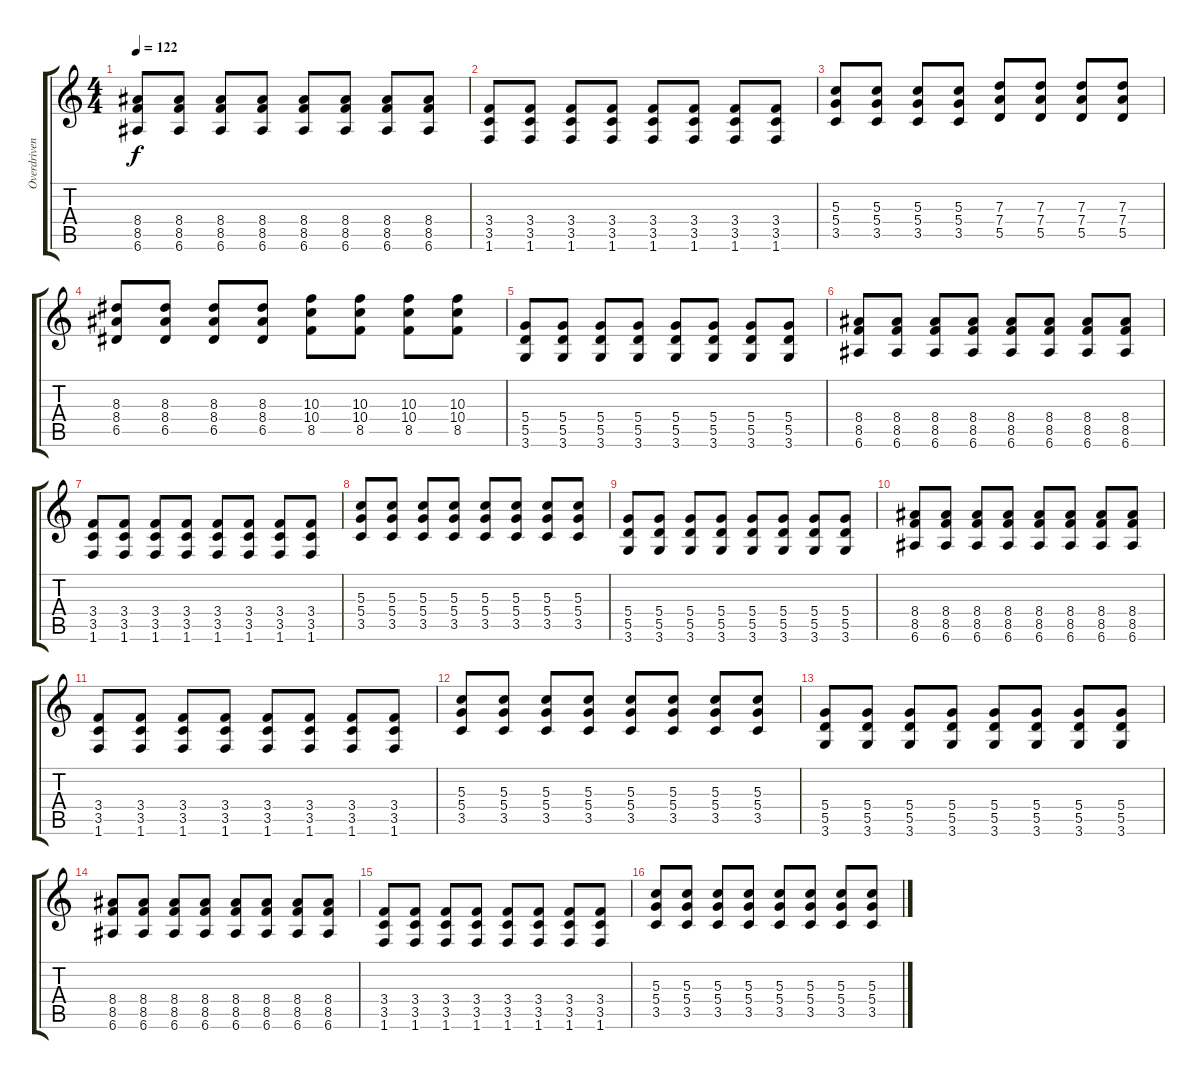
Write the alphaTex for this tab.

\track ("Overdriven Guitar" "Overdriven") {instrument overdrivenguitar}
\staff {score tabs}
\tuning (E4 B3 G3 D3 A2 E2) {hide}
\ts (4 4)
\tempo 122
\clef g2
\ks c
(8.4 8.5 6.6).8{dy f} (8.4 8.5 6.6).8 (8.4 8.5 6.6).8 (8.4 8.5 6.6).8 (8.4 8.5 6.6).8 (8.4 8.5 6.6).8 (8.4 8.5 6.6).8 (8.4 8.5 6.6).8 |
(3.4 3.5 1.6).8 (3.4 3.5 1.6).8 (3.4 3.5 1.6).8 (3.4 3.5 1.6).8 (3.4 3.5 1.6).8 (3.4 3.5 1.6).8 (3.4 3.5 1.6).8 (3.4 3.5 1.6).8 |
(5.3 5.4 3.5).8 (5.3 5.4 3.5).8 (5.3 5.4 3.5).8 (5.3 5.4 3.5).8 (7.3 7.4 5.5).8 (7.3 7.4 5.5).8 (7.3 7.4 5.5).8 (7.3 7.4 5.5).8 |
(8.3 8.4 6.5).8 (8.3 8.4 6.5).8 (8.3 8.4 6.5).8 (8.3 8.4 6.5).8 (10.3 10.4 8.5).8 (10.3 10.4 8.5).8 (10.3 10.4 8.5).8 (10.3 10.4 8.5).8 |
(5.4 5.5 3.6).8{volume 11 instrument overdrivenguitar} (5.4 5.5 3.6).8 (5.4 5.5 3.6).8 (5.4 5.5 3.6).8 (5.4 5.5 3.6).8 (5.4 5.5 3.6).8 (5.4 5.5 3.6).8 (5.4 5.5 3.6).8 |
(8.4 8.5 6.6).8 (8.4 8.5 6.6).8 (8.4 8.5 6.6).8 (8.4 8.5 6.6).8 (8.4 8.5 6.6).8 (8.4 8.5 6.6).8 (8.4 8.5 6.6).8 (8.4 8.5 6.6).8 |
(3.4 3.5 1.6).8 (3.4 3.5 1.6).8 (3.4 3.5 1.6).8 (3.4 3.5 1.6).8 (3.4 3.5 1.6).8 (3.4 3.5 1.6).8 (3.4 3.5 1.6).8 (3.4 3.5 1.6).8 |
(5.3 5.4 3.5).8 (5.3 5.4 3.5).8 (5.3 5.4 3.5).8 (5.3 5.4 3.5).8 (5.3 5.4 3.5).8 (5.3 5.4 3.5).8 (5.3 5.4 3.5).8 (5.3 5.4 3.5).8 |
(5.4 5.5 3.6).8 (5.4 5.5 3.6).8 (5.4 5.5 3.6).8 (5.4 5.5 3.6).8 (5.4 5.5 3.6).8 (5.4 5.5 3.6).8 (5.4 5.5 3.6).8 (5.4 5.5 3.6).8 |
(8.4 8.5 6.6).8 (8.4 8.5 6.6).8 (8.4 8.5 6.6).8 (8.4 8.5 6.6).8 (8.4 8.5 6.6).8 (8.4 8.5 6.6).8 (8.4 8.5 6.6).8 (8.4 8.5 6.6).8 |
(3.4 3.5 1.6).8 (3.4 3.5 1.6).8 (3.4 3.5 1.6).8 (3.4 3.5 1.6).8 (3.4 3.5 1.6).8 (3.4 3.5 1.6).8 (3.4 3.5 1.6).8 (3.4 3.5 1.6).8 |
(5.3 5.4 3.5).8 (5.3 5.4 3.5).8 (5.3 5.4 3.5).8 (5.3 5.4 3.5).8 (5.3 5.4 3.5).8 (5.3 5.4 3.5).8 (5.3 5.4 3.5).8 (5.3 5.4 3.5).8 |
(5.4 5.5 3.6).8{volume 11 instrument overdrivenguitar} (5.4 5.5 3.6).8 (5.4 5.5 3.6).8 (5.4 5.5 3.6).8 (5.4 5.5 3.6).8 (5.4 5.5 3.6).8 (5.4 5.5 3.6).8 (5.4 5.5 3.6).8 |
(8.4 8.5 6.6).8 (8.4 8.5 6.6).8 (8.4 8.5 6.6).8 (8.4 8.5 6.6).8 (8.4 8.5 6.6).8 (8.4 8.5 6.6).8 (8.4 8.5 6.6).8 (8.4 8.5 6.6).8 |
(3.4 3.5 1.6).8 (3.4 3.5 1.6).8 (3.4 3.5 1.6).8 (3.4 3.5 1.6).8 (3.4 3.5 1.6).8 (3.4 3.5 1.6).8 (3.4 3.5 1.6).8 (3.4 3.5 1.6).8 |
(5.3 5.4 3.5).8 (5.3 5.4 3.5).8 (5.3 5.4 3.5).8 (5.3 5.4 3.5).8 (5.3 5.4 3.5).8 (5.3 5.4 3.5).8 (5.3 5.4 3.5).8 (5.3 5.4 3.5).8
